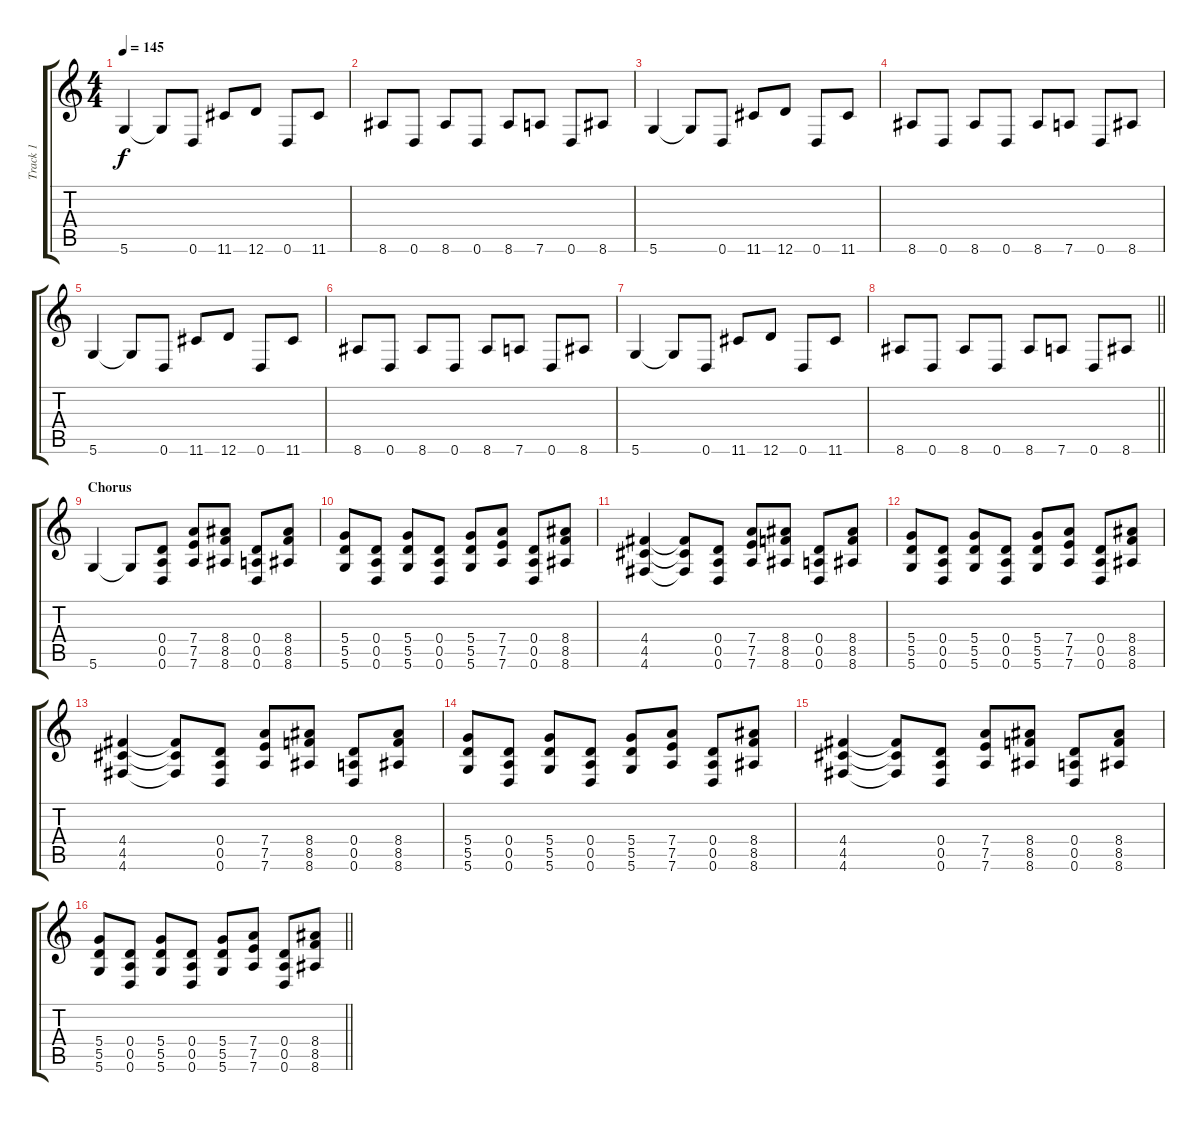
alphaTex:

\track ("Track 1" "Track 1") {instrument distortionguitar}
\staff {score tabs}
\tuning (E4 B3 G3 D3 A2 D2) {hide}
\ts (4 4)
\tempo 145
\clef g2
\ks c
5.6.4{dy f} 5.6{t}.8 0.6.8 11.6.8 12.6.8 0.6.8 11.6.8 |
8.6.8 0.6.8 8.6.8 0.6.8 8.6.8 7.6.8 0.6.8 8.6.8 |
5.6.4 5.6{t}.8 0.6.8 11.6.8 12.6.8 0.6.8 11.6.8 |
8.6.8 0.6.8 8.6.8 0.6.8 8.6.8 7.6.8 0.6.8 8.6.8 |
5.6.4 5.6{t}.8 0.6.8 11.6.8 12.6.8 0.6.8 11.6.8 |
8.6.8 0.6.8 8.6.8 0.6.8 8.6.8 7.6.8 0.6.8 8.6.8 |
5.6.4 5.6{t}.8 0.6.8 11.6.8 12.6.8 0.6.8 11.6.8 |
\barLineRight lightlight
8.6.8 0.6.8 8.6.8 0.6.8 8.6.8 7.6.8 0.6.8 8.6.8 |
\section ("" "Chorus")
5.6.4 5.6{t}.8 (0.4 0.5 0.6).8 (7.4 7.5 7.6).8 (8.4 8.5 8.6).8 (0.4 0.5 0.6).8 (8.4 8.5 8.6).8 |
(5.4 5.5 5.6).8 (0.4 0.5 0.6).8 (5.4 5.5 5.6).8 (0.4 0.5 0.6).8 (5.4 5.5 5.6).8 (7.4 7.5 7.6).8 (0.4 0.5 0.6).8 (8.4 8.5 8.6).8 |
(4.4 4.5 4.6).4 (4.4{t} 4.5{t} 4.6{t}).8 (0.4 0.5 0.6).8 (7.4 7.5 7.6).8 (8.4 8.5 8.6).8 (0.4 0.5 0.6).8 (8.4 8.5 8.6).8 |
(5.4 5.5 5.6).8 (0.4 0.5 0.6).8 (5.4 5.5 5.6).8 (0.4 0.5 0.6).8 (5.4 5.5 5.6).8 (7.4 7.5 7.6).8 (0.4 0.5 0.6).8 (8.4 8.5 8.6).8 |
(4.4 4.5 4.6).4 (4.4{t} 4.5{t} 4.6{t}).8 (0.4 0.5 0.6).8 (7.4 7.5 7.6).8 (8.4 8.5 8.6).8 (0.4 0.5 0.6).8 (8.4 8.5 8.6).8 |
(5.4 5.5 5.6).8 (0.4 0.5 0.6).8 (5.4 5.5 5.6).8 (0.4 0.5 0.6).8 (5.4 5.5 5.6).8 (7.4 7.5 7.6).8 (0.4 0.5 0.6).8 (8.4 8.5 8.6).8 |
(4.4 4.5 4.6).4 (4.4{t} 4.5{t} 4.6{t}).8 (0.4 0.5 0.6).8 (7.4 7.5 7.6).8 (8.4 8.5 8.6).8 (0.4 0.5 0.6).8 (8.4 8.5 8.6).8 |
\barLineRight lightlight
(5.4 5.5 5.6).8 (0.4 0.5 0.6).8 (5.4 5.5 5.6).8 (0.4 0.5 0.6).8 (5.4 5.5 5.6).8 (7.4 7.5 7.6).8 (0.4 0.5 0.6).8 (8.4 8.5 8.6).8
